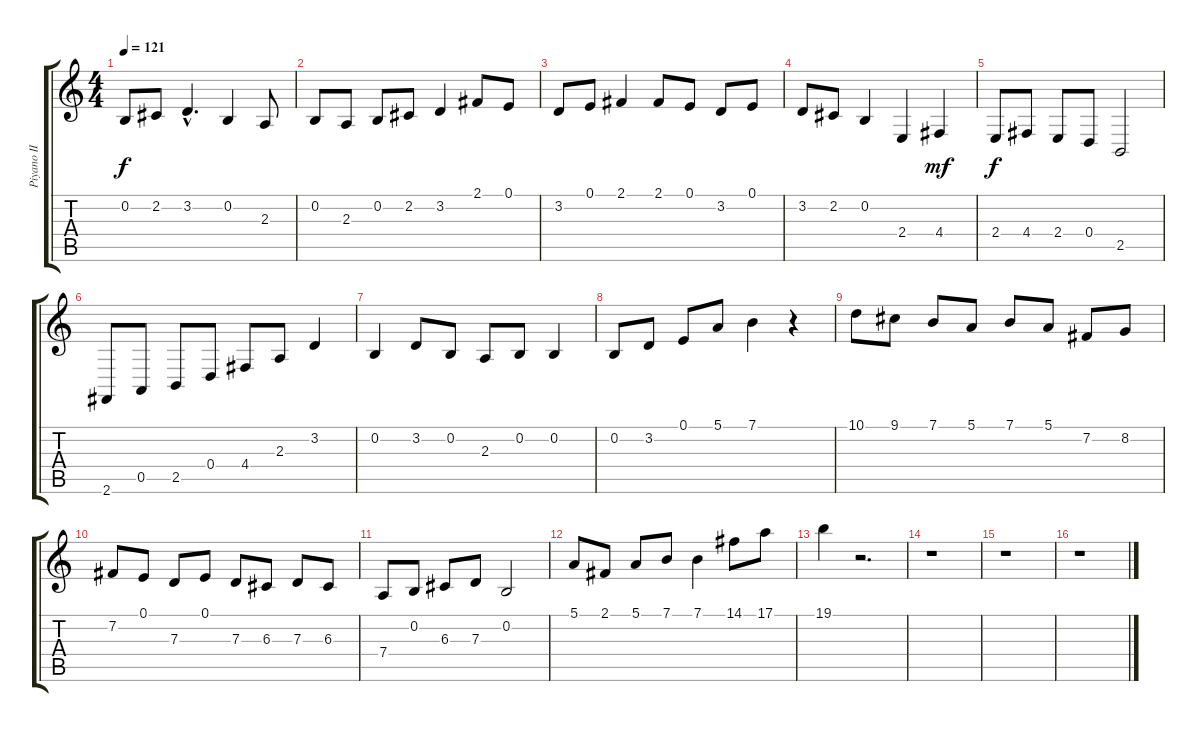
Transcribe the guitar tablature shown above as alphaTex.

\track ("Piyano II" "Piyano II") {instrument brightacousticpiano}
\staff {score tabs}
\tuning (E4 B3 G3 D3 A2 E2) {hide}
\ts (4 4)
\tempo 121
\clef g2
\ks c
0.2.8{dy f instrument brightacousticpiano} 2.2.8 3.2{hac}.4{d} 0.2.4 2.3.8 |
0.2.8 2.3.8 0.2.8 2.2.8 3.2.4 2.1.8 0.1.8 |
3.2.8 0.1.8 2.1.4 2.1.8 0.1.8 3.2.8 0.1.8 |
3.2.8 2.2.8 0.2.4 2.4.4 4.4.4{dy mf} |
2.4.8{dy f} 4.4.8 2.4.8 0.4.8 2.5.2 |
2.6.8 0.5.8 2.5.8 0.4.8 4.4.8 2.3.8 3.2.4 |
0.2.4 3.2.8 0.2.8 2.3.8 0.2.8 0.2.4 |
0.2.8 3.2.8 0.1.8 5.1.8 7.1.4 r.4 |
10.1.8 9.1.8 7.1.8 5.1.8 7.1.8 5.1.8 7.2.8 8.2.8 |
7.2.8 0.1.8 7.3.8 0.1.8 7.3.8 6.3.8 7.3.8 6.3.8 |
7.4.8 0.2.8 6.3.8 7.3.8 0.2.2 |
5.1.8 2.1.8 5.1.8 7.1.8 7.1.4 14.1.8 17.1.8 |
19.1.4 r.2{d} |
r.1 |
r.1 |
r.1
